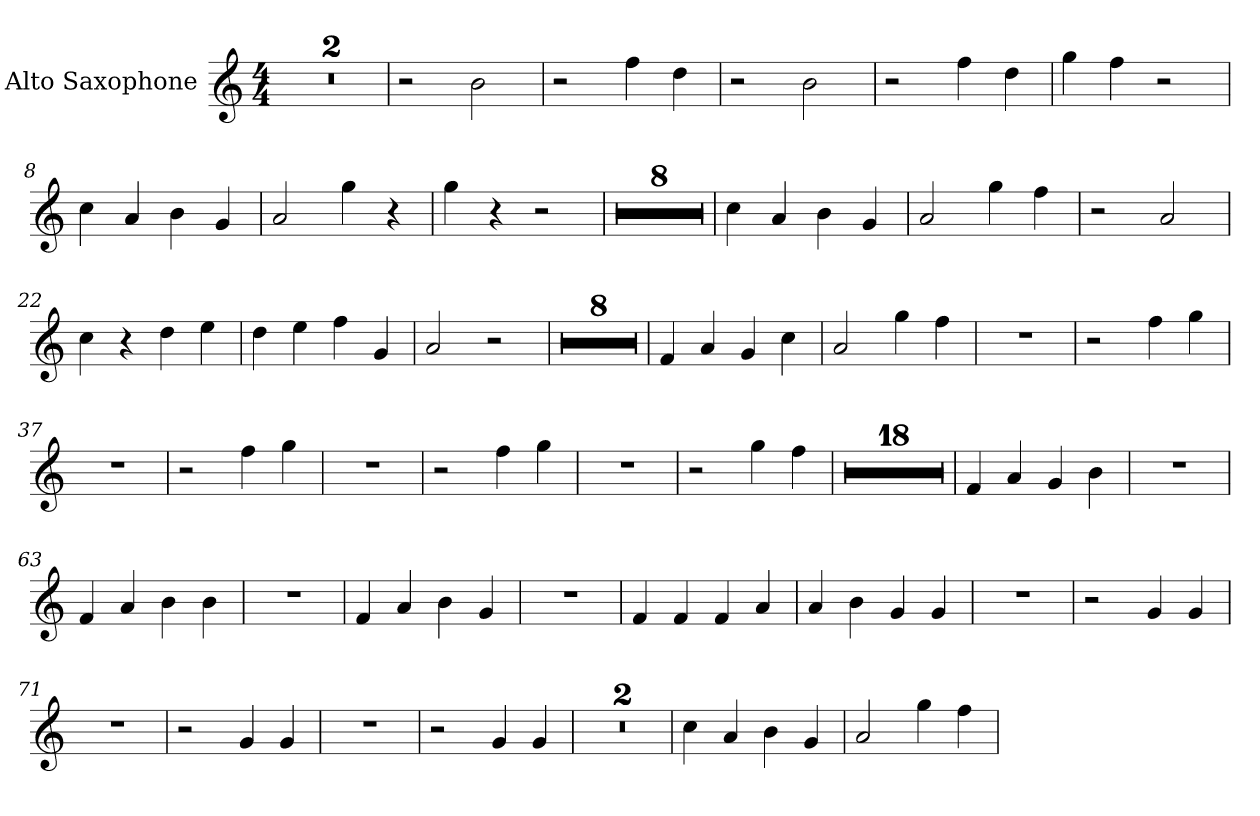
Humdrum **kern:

**kern
*part1
*staff1
*I"Alto Saxophone
*I'A. Sax.
*clefG2
*ITrd5c9
*k[b-e-a-]
*M4/4
=1
1r
=2
1r
=3
2r
2d\
=4
2r
4a-\
4f\
=5
2r
2d\
=6
2r
4a-\
4f\
=7
4b-\
4a-\
2r
=8
4e-\
4c/
4d\
4B-/
=9
2c/
4b-\
4r
=10
4b-\
4r
2r
=11
1r
=12
1r
=13
1r
=14
1r
=15
1r
=16
1r
=17
1r
=18
1r
=19
4e-\
4c/
4d\
4B-/
=20
2c/
4b-\
4a-\
=21
2r
2c/
=22
4e-\
4r
4f\
4g\
=23
4f\
4g\
4a-\
4B-/
=24
2c/
2r
=25
1r
=26
1r
=27
1r
=28
1r
=29
1r
=30
1r
=31
1r
=32
1r
=33
4A-/
4c/
4B-/
4e-\
=34
2c/
4b-\
4a-\
=35
1r
=36
2r
4a-\
4b-\
=37
1r
=38
2r
4a-\
4b-\
=39
1r
=40
2r
4a-\
4b-\
=41
1r
=42
2r
4b-\
4a-\
=43
1r
=44
1r
=45
1r
=46
1r
=47
1r
=48
1r
=49
1r
=50
1r
=51
1r
=52
1r
=53
1r
=54
1r
=55
1r
=56
1r
=57
1r
=58
1r
=59
1r
=60
1r
=61
4A-/
4c/
4B-/
4d\
=62
1r
=63
4A-/
4c/
4d\
4d\
=64
1r
=65
4A-/
4c/
4d\
4B-/
=66
1r
=67
4A-/
4A-/
4A-/
4c/
=68
4c/
4d\
4B-/
4B-/
=69
1r
=70
2r
4B-/
4B-/
=71
1r
=72
2r
4B-/
4B-/
=73
1r
=74
2r
4B-/
4B-/
=75
1r
=76
1r
=77
4e-\
4c/
4d\
4B-/
=78
2c/
4b-\
4a-\
=
*-
